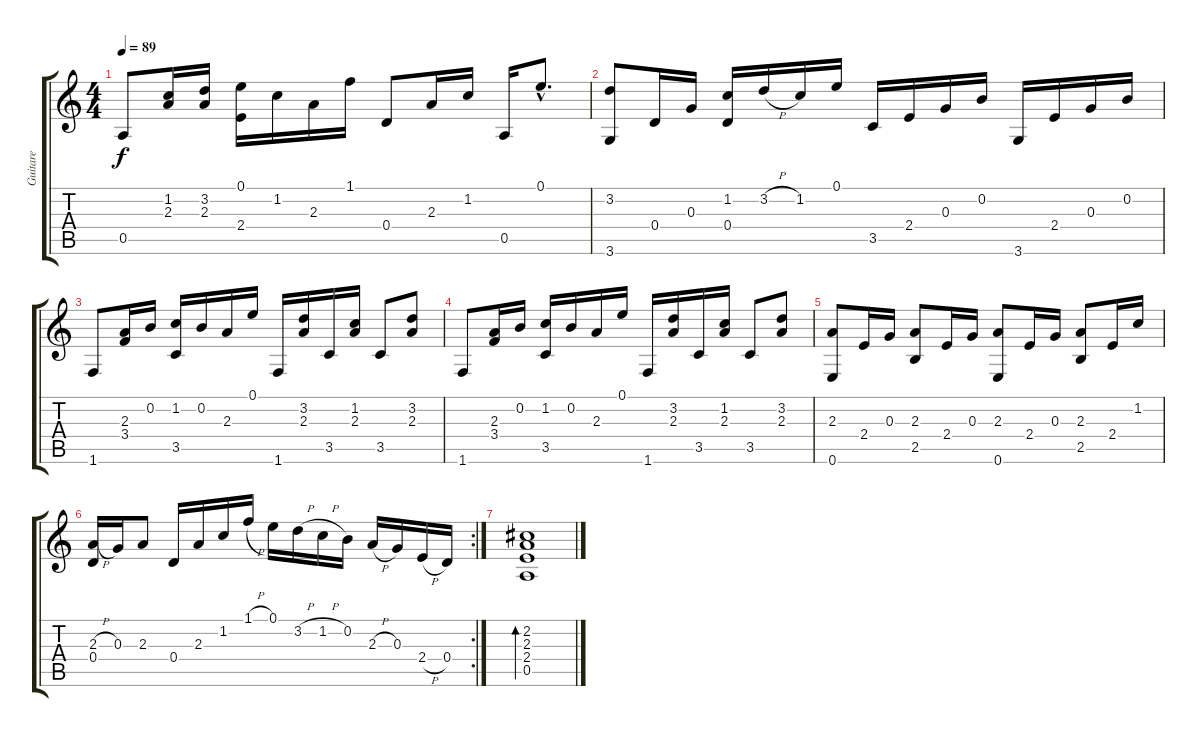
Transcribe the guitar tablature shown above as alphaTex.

\track ("Guitare" "Guitare") {instrument acousticguitarsteel}
\staff {score tabs}
\tuning (E4 B3 G3 D3 A2 E2) {hide}
\ts (4 4)
\tempo 89
\clef g2
\ks c
0.5.8{dy f} (1.2 2.3).16 (3.2 2.3).16 (0.1 2.4).16 1.2.16 2.3.16 1.1.16 0.4.8 2.3.16 1.2.16 0.5.16 0.1{hac}.8{d} |
(3.2 3.6).8 0.4.16 0.3.16 (1.2 0.4).16 3.2{h}.16 1.2.16 0.1.16 3.5.16 2.4.16 0.3.16 0.2.16 3.6.16 2.4.16 0.3.16 0.2.16 |
1.6.8 (2.3 3.4).16 0.2.16 (1.2 3.5).16 0.2.16 2.3.16 0.1.16 1.6.16 (3.2 2.3).16 3.5.16 (1.2 2.3).16 3.5.8 (3.2 2.3).8 |
1.6.8 (2.3 3.4).16 0.2.16 (1.2 3.5).16 0.2.16 2.3.16 0.1.16 1.6.16 (3.2 2.3).16 3.5.16 (1.2 2.3).16 3.5.8 (3.2 2.3).8 |
(2.3 0.6).8 2.4.16 0.3.16 (2.3 2.5).8 2.4.16 0.3.16 (2.3 0.6).8 2.4.16 0.3.16 (2.3 2.5).8 2.4.16 1.2.16 |
\rc 2
(2.3{h} 0.4).16 0.3.16 2.3.8 0.4.16 2.3.16 1.2.16 1.1{h}.16 0.1.16 3.2{h}.16 1.2{h}.16 0.2.16 2.3{h}.16 0.3.16 2.4{h}.16 0.4.16 |
(2.2 2.3 2.4 0.5).1{bd 240}
